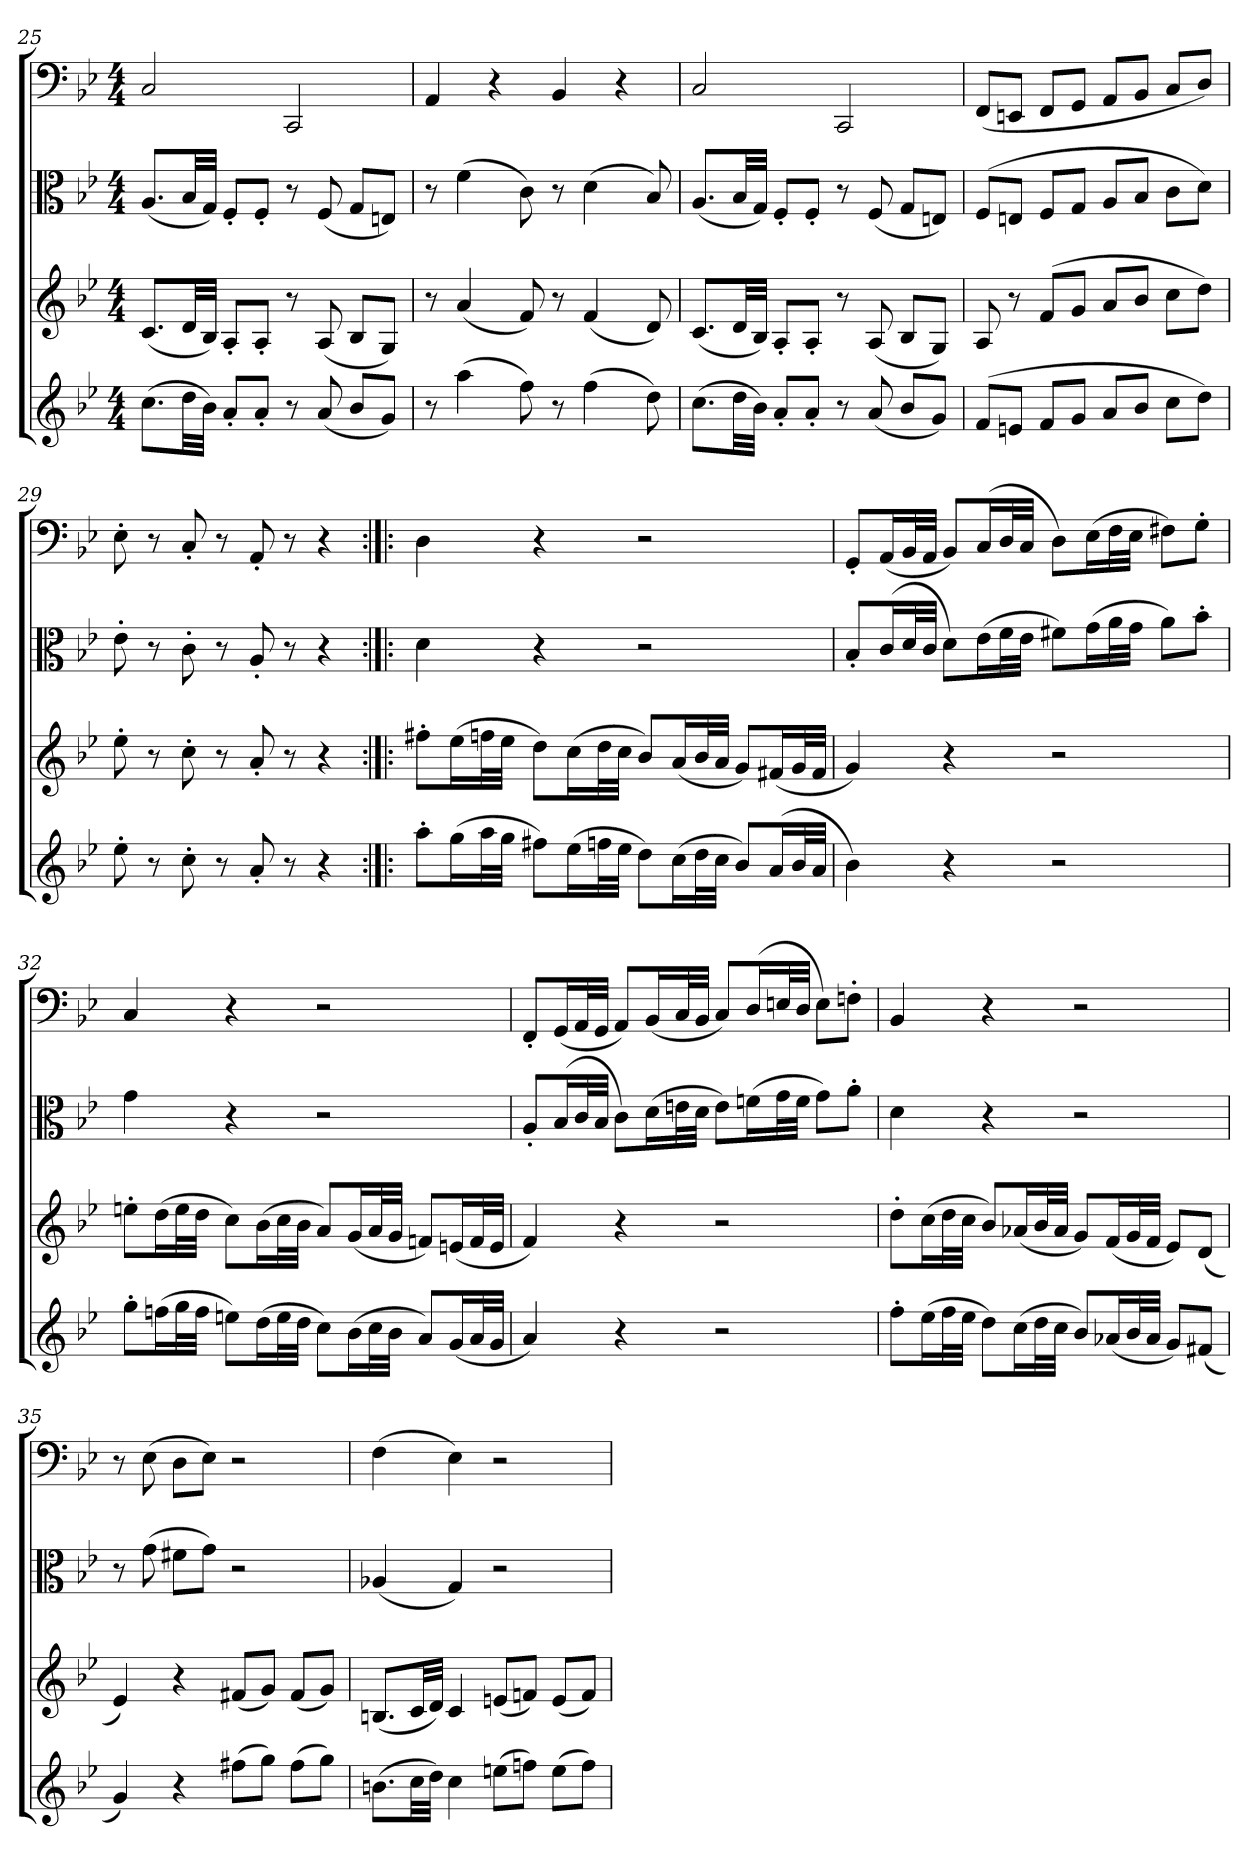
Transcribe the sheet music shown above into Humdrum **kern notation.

**kern	**kern	**kern	**kern
*part4	*part3	*part2	*part1
*staff4	*staff3	*staff2	*staff1
*clefG2	*clefG2	*clefC3	*clefF4
*k[b-e-]	*k[b-e-]	*k[b-e-]	*k[b-e-]
*B-:	*B-:	*B-:	*B-:
*M4/4	*M4/4	*M4/4	*M4/4
=25	=25	=25	=25
(8.cc\L	(8.c/L	(8.A/L	2C
32dd\LL	32d/LL	32B-/LL	.
32b-\JJJ)	32B-/JJJ)	32G/JJJ)	.
8a'/L	8A'/L	8F'/L	.
8a'/J	8A'/J	8F'/J	.
8r	8r	8r	2CC
(8a	(8A	(8F	.
8b-/L	8B-/L	8G/L	.
8g/J)	8G/J)	8En/J)	.
=26	=26	=26	=26
8r	8r	8r	4AA
(4aa	(4a	(4f	.
.	.	.	4r
8ff)	8f)	8c)	.
8r	8r	8r	4BB-
(4ff	(4f	(4d	.
.	.	.	4r
8dd)	8d)	8B-)	.
=27	=27	=27	=27
(8.cc\L	(8.c/L	(8.A/L	2C
32dd\LL	32d/LL	32B-/LL	.
32b-\JJJ)	32B-/JJJ)	32G/JJJ)	.
8a'/L	8A'/L	8F'/L	.
8a'/J	8A'/J	8F'/J	.
8r	8r	8r	2CC
(8a	(8A	(8F	.
8b-/L	8B-/L	8G/L	.
8g/J)	8G/J)	8En/J)	.
=28	=28	=28	=28
(8f/L	8A	(8F/L	(8FF/L
8en/J	8r	8En/J	8EEn/J
8f/L	(8f/L	8F/L	8FF/L
8g/J	8g/J	8G/J	8GG/J
8a/L	8a/L	8A/L	8AA/L
8b-/J	8b-/J	8B-/J	8BB-/J
8cc\L	8cc\L	8c\L	8C/L
8dd\J)	8dd\J)	8d\J)	8D/J)
=29	=29	=29	=29
8ee-'	8ee-'	8e-'	8E-'
8r	8r	8r	8r
8cc'	8cc'	8c'	8C'
8r	8r	8r	8r
8a'	8a'	8A'	8AA'
8r	8r	8r	8r
4r	4r	4r	4r
=30:|!|:	=30:|!|:	=30:|!|:	=30:|!|:
8aa'\L	8ff#X'\L	4d	4D
(16gg\L	(16ee-\L	.	.
32aa\L	32ffn\L	.	.
32gg\JJJ	32ee-\JJJ	.	.
8ff#X\L)	8dd\L)	4r	4r
(16ee-\L	(16cc\L	.	.
32ffn\L	32dd\L	.	.
32ee-\JJJ	32cc\JJJ	.	.
8dd\L)	8b-/L)	2r	2r
(16cc\L	(16a/L	.	.
32dd\L	32b-/L	.	.
32cc\JJJ	32a/JJJ	.	.
8b-/L)	8g/L)	.	.
(16a/L	(16f#X/L	.	.
32b-/L	32g/L	.	.
32a/JJJ	32f#/JJJ	.	.
=31	=31	=31	=31
4b-)	4g)	8B-'/L	8GG'/L
.	.	(16c/L	(16AA/L
.	.	32d/L	32BB-/L
.	.	32c/JJJ	32AA/JJJ
4r	4r	8d\L)	8BB-/L)
.	.	(16e-\L	(16C/L
.	.	32f\L	32D/L
.	.	32e-\JJJ	32C/JJJ
2r	2r	8f#X\L)	8D\L)
.	.	(16g\L	(16E-\L
.	.	32a\L	32F\L
.	.	32g\JJJ	32E-\JJJ
.	.	8a\L)	8F#X\L)
.	.	8b-'\J	8G'\J
=32	=32	=32	=32
8gg'\L	8een'\L	4g	4C
(16ffn\L	(16dd\L	.	.
32gg\L	32ee\L	.	.
32ff\JJJ	32dd\JJJ	.	.
8een\L)	8cc\L)	4r	4r
(16dd\L	(16b-\L	.	.
32ee\L	32cc\L	.	.
32dd\JJJ	32b-\JJJ	.	.
8cc\L)	8a/L)	2r	2r
(16b-\L	(16g/L	.	.
32cc\L	32a/L	.	.
32b-\JJJ	32g/JJJ	.	.
8a/L)	8fn/L)	.	.
(16g/L	(16en/L	.	.
32a/L	32f/L	.	.
32g/JJJ	32e/JJJ	.	.
=33	=33	=33	=33
4a)	4f)	8A'/L	8FF'/L
.	.	(16B-/L	(16GG/L
.	.	32c/L	32AA/L
.	.	32B-/JJJ	32GG/JJJ
4r	4r	8c\L)	8AA/L)
.	.	(16d\L	(16BB-/L
.	.	32en\L	32C/L
.	.	32d\JJJ	32BB-/JJJ
2r	2r	8e\L)	8C/L)
.	.	(16fn\L	(16D/L
.	.	32g\L	32En/L
.	.	32f\JJJ	32D/JJJ
.	.	8g\L)	8E\L)
.	.	8a'\J	8Fn'\J
=34	=34	=34	=34
8ff'\L	8dd'\L	4d	4BB-
(16ee-\L	(16cc\L	.	.
32ff\L	32dd\L	.	.
32ee-\JJJ	32cc\JJJ	.	.
8dd\L)	8b-/L)	4r	4r
(16cc\L	(16a-X/L	.	.
32dd\L	32b-/L	.	.
32cc\JJJ	32a-/JJJ	.	.
8b-/L)	8g/L)	2r	2r
(16a-X/L	(16f/L	.	.
32b-/L	32g/L	.	.
32a-/JJJ	32f/JJJ	.	.
8g/L)	8e-/L)	.	.
(8f#X/J	(8d/J	.	.
=35	=35	=35	=35
4g)	4e-)	8r	8r
.	.	(8g	(8E-
4r	4r	8f#X\L	8D\L
.	.	8g\J)	8E-\J)
(8ff#X\L	(8f#X/L	2r	2r
8gg\J)	8g/J)	.	.
(8ff#\L	(8f#/L	.	.
8gg\J)	8g/J)	.	.
=36	=36	=36	=36
(8.bn\L	(8.Bn/L	(4A-X	(4F
32cc\LL	32c/LL	.	.
32dd\JJJ)	32d/JJJ)	.	.
4cc	4c	4G)	4E-)
(8een\L	(8en/L	2r	2r
8ffn\J)	8fn/J)	.	.
(8ee\L	(8e/L	.	.
8ff\J)	8f/J)	.	.
=	=	=	=
*-	*-	*-	*-
